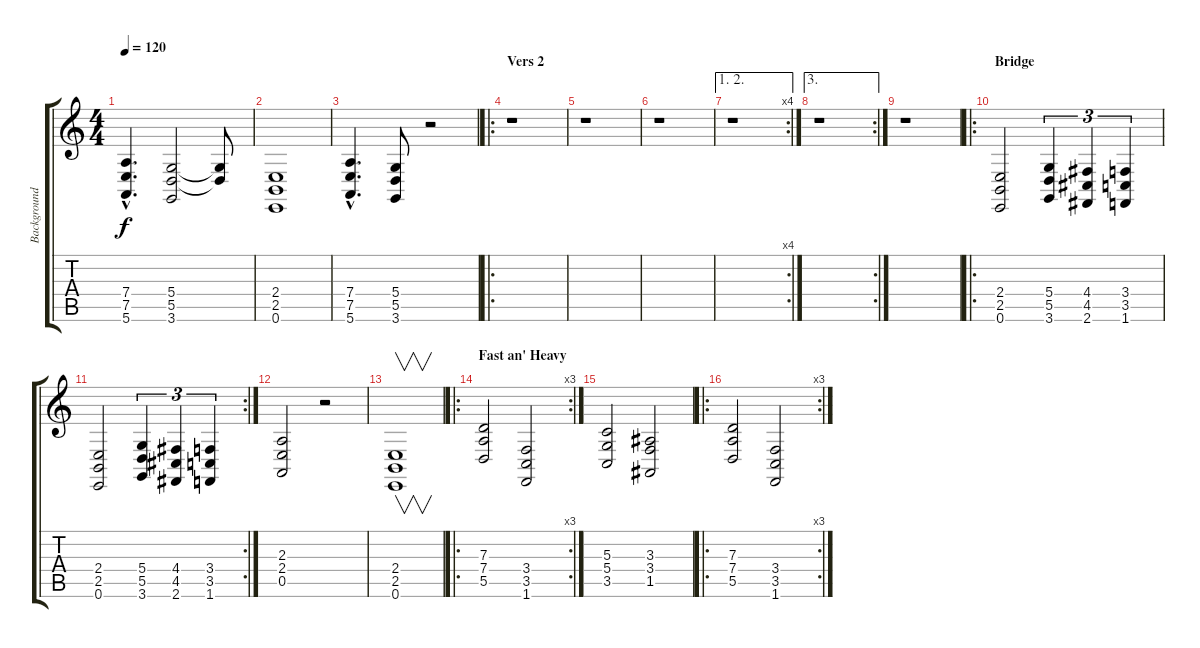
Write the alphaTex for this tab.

\track ("Background" "Background") {instrument synthstrings2}
\staff {score tabs}
\tuning (E4 B3 G3 D3 A2 E2) {hide}
\ts (4 4)
\tempo 120
\clef g2
\ks c
(7.4{hac} 7.5{hac} 5.6{hac}).4{d dy f} (5.4 5.5 3.6).2 (5.4{t} 5.5{t}).8 |
(2.4 2.5 0.6).1 |
(7.4{hac} 7.5{hac} 5.6{hac}).4{d} (5.4 5.5 3.6).8 r.2 |
\ro
\section ("" "Vers 2")
r.1 |
r.1 |
r.1 |
\ae (1 2)
\rc 4
r.1 |
\ae 3
\rc 2
r.1 |
r.1 |
\ro
\section ("" "Bridge")
(2.4 2.5 0.6).2 (5.4 5.5 3.6).4{tu (3 2)} (4.4 4.5 2.6).4{tu (3 2)} (3.4 3.5 1.6).4{tu (3 2)} |
\rc 2
(2.4 2.5 0.6).2 (5.4 5.5 3.6).4{tu (3 2)} (4.4 4.5 2.6).4{tu (3 2)} (3.4 3.5 1.6).4{tu (3 2)} |
(2.3 2.4 0.5).2 r.2 |
(2.4 2.5 0.6).1{v} |
\ro
\rc 3
\section ("" "Fast an' Heavy")
(7.3 7.4 5.5).2 (3.4 3.5 1.6).2 |
(5.3 5.4 3.5).2 (3.3 3.4 1.5).2 |
\ro
\rc 3
(7.3 7.4 5.5).2 (3.4 3.5 1.6).2
